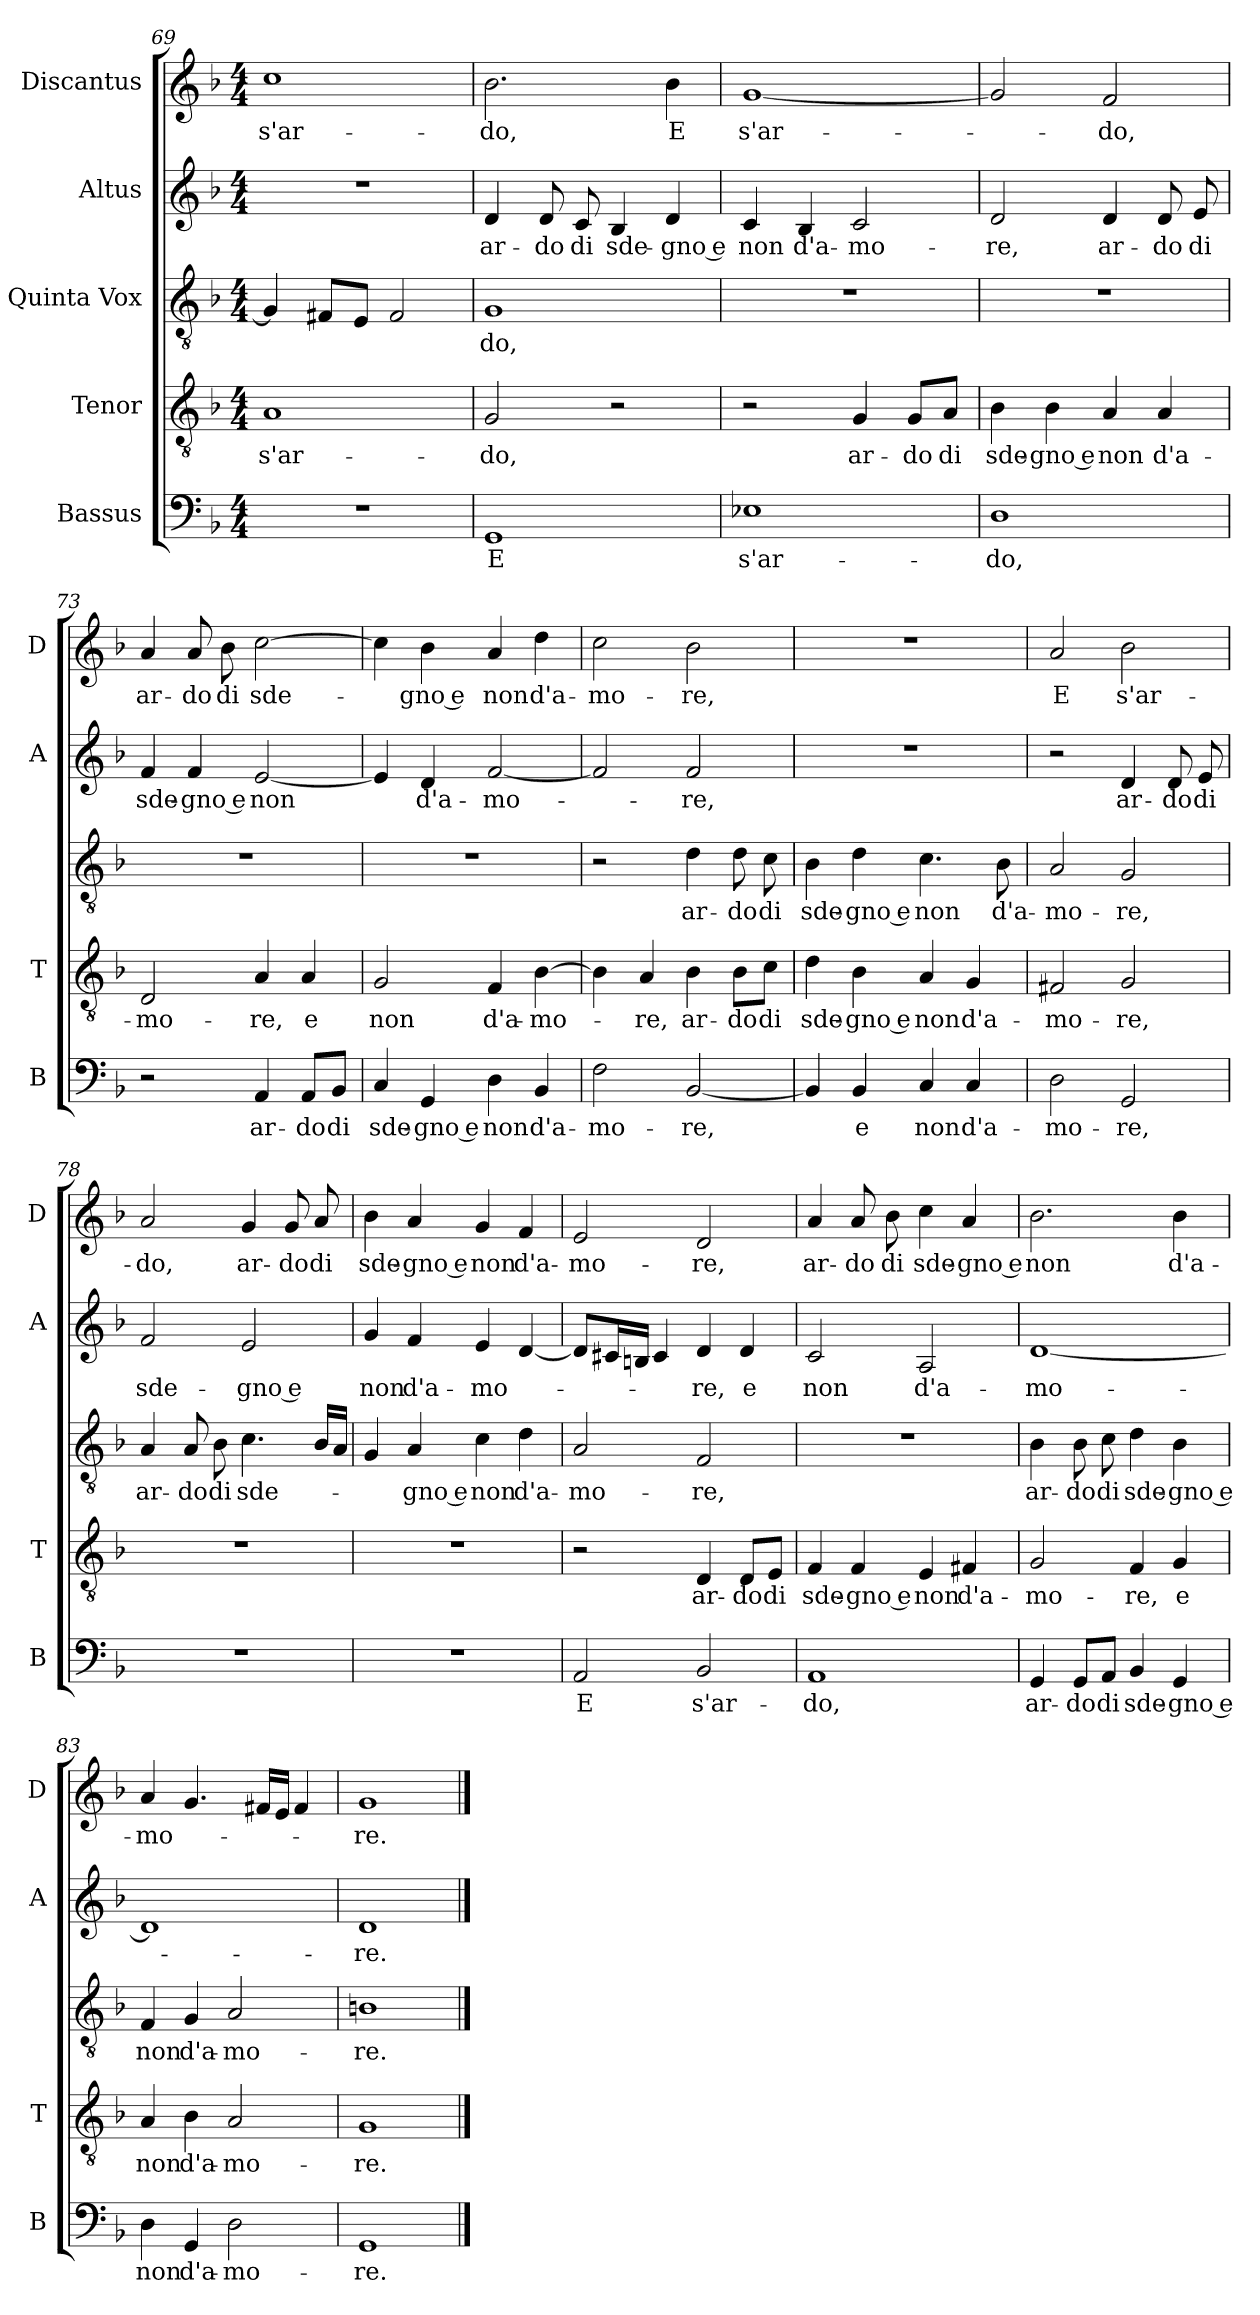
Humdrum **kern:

**kern	**text	**kern	**text	**kern	**text	**kern	**text	**kern	**text
*part5	*part5	*part4	*part4	*part3	*part3	*part2	*part2	*part1	*part1
*staff5	*staff5	*staff4	*staff4	*staff3	*staff3	*staff2	*staff2	*staff1	*staff1
*I"Bassus	*	*I"Tenor	*	*I"Quinta Vox	*	*I"Altus	*	*I"Discantus	*
*I'B	*	*I'T	*	*	*	*I'A	*	*I'D	*
*clefF4	*	*clefGv2	*	*clefGv2	*	*clefG2	*	*clefG2	*
*k[b-]	*	*k[b-]	*	*k[b-]	*	*k[b-]	*	*k[b-]	*
*F:	*	*F:	*	*F:	*	*F:	*	*F:	*
*M4/4	*	*M4/4	*	*M4/4	*	*M4/4	*	*M4/4	*
=69	=69	=69	=69	=69	=69	=69	=69	=69	=69
!	!	!	!LO:LY:b	!	!	!	!	!	!LO:LY:b
1r	.	1A	s'ar-	4G/]	.	1r	.	1cc	s'ar-
.	.	.	.	8F#X/L	.	.	.	.	.
.	.	.	.	8E/J	.	.	.	.	.
.	.	.	.	2F#/	.	.	.	.	.
=70	=70	=70	=70	=70	=70	=70	=70	=70	=70
!	!LO:LY:b	!	!LO:LY:b	!	!LO:LY:b	!	!LO:LY:b	!	!LO:LY:b
1GG	E	2G/	-do,	1G	-do,	4d/	ar-	2.b-\	-do,
!	!	!	!	!	!	!	!LO:LY:b	!	!
.	.	.	.	.	.	8d/	-do	.	.
!	!	!	!	!	!	!	!LO:LY:b	!	!
.	.	.	.	.	.	8c/	di	.	.
!	!	!	!	!	!	!	!LO:LY:b	!	!
.	.	2r	.	.	.	4B-/	sde-	.	.
!	!	!	!	!	!	!	!LO:LY:b	!	!LO:LY:b
.	.	.	.	.	.	4d/	-gno e	4b-\	E
=71	=71	=71	=71	=71	=71	=71	=71	=71	=71
!	!LO:LY:b	!	!	!	!	!	!LO:LY:b	!	!LO:LY:b
1E-X	s'ar-	2r	.	1r	.	4c/	non	[1g	s'ar-
!	!	!	!	!	!	!	!LO:LY:b	!	!
.	.	.	.	.	.	4B-/	d'a-	.	.
!	!	!	!LO:LY:b	!	!	!	!LO:LY:b	!	!
.	.	4G/	ar-	.	.	2c/	-mo-	.	.
!	!	!	!LO:LY:b	!	!	!	!	!	!
.	.	8G/L	-do	.	.	.	.	.	.
!	!	!	!LO:LY:b	!	!	!	!	!	!
.	.	8A/J	di	.	.	.	.	.	.
=72	=72	=72	=72	=72	=72	=72	=72	=72	=72
!	!LO:LY:b	!	!LO:LY:b	!	!	!	!LO:LY:b	!	!
1D	-do,	4B-\	sde-	1r	.	2d/	-re,	2g/]	.
!	!	!	!LO:LY:b	!	!	!	!	!	!
.	.	4B-\	-gno e	.	.	.	.	.	.
!	!	!	!LO:LY:b	!	!	!	!LO:LY:b	!	!LO:LY:b
.	.	4A/	non	.	.	4d/	ar-	2f/	-do,
!	!	!	!LO:LY:b	!	!	!	!LO:LY:b	!	!
.	.	4A/	d'a-	.	.	8d/	-do	.	.
!	!	!	!	!	!	!	!LO:LY:b	!	!
.	.	.	.	.	.	8e/	di	.	.
!!LO:LB:g=z
=73	=73	=73	=73	=73	=73	=73	=73	=73	=73
!	!	!	!LO:LY:b	!	!	!	!LO:LY:b	!	!LO:LY:b
2r	.	2D/	-mo-	1r	.	4f/	sde-	4a/	ar-
!	!	!	!	!	!	!	!LO:LY:b	!	!LO:LY:b
.	.	.	.	.	.	4f/	-gno e	8a/	-do
!	!	!	!	!	!	!	!	!	!LO:LY:b
.	.	.	.	.	.	.	.	8b-\	di
!	!LO:LY:b	!	!LO:LY:b	!	!	!	!LO:LY:b	!	!LO:LY:b
4AA/	ar-	4A/	-re,	.	.	[2e/	non	[2cc\	sde-
!	!LO:LY:b	!	!LO:LY:b	!	!	!	!	!	!
8AA/L	-do	4A/	e	.	.	.	.	.	.
!	!LO:LY:b	!	!	!	!	!	!	!	!
8BB-/J	di	.	.	.	.	.	.	.	.
=74	=74	=74	=74	=74	=74	=74	=74	=74	=74
!	!LO:LY:b	!	!LO:LY:b	!	!	!	!	!	!
4C/	sde-	2G/	non	1r	.	4e/]	.	4cc\]	.
!	!LO:LY:b	!	!	!	!	!	!LO:LY:b	!	!LO:LY:b
4GG/	-gno e	.	.	.	.	4d/	d'a-	4b-\	-gno e
!	!LO:LY:b	!	!LO:LY:b	!	!	!	!LO:LY:b	!	!LO:LY:b
4D\	non	4F/	d'a-	.	.	[2f/	-mo-	4a/	non
!	!LO:LY:b	!	!LO:LY:b	!	!	!	!	!	!LO:LY:b
4BB-/	d'a-	[4B-\	-mo-	.	.	.	.	4dd\	d'a-
=75	=75	=75	=75	=75	=75	=75	=75	=75	=75
!	!LO:LY:b	!	!	!	!	!	!	!	!LO:LY:b
2F\	-mo-	4B-\]	.	2r	.	2f/]	.	2cc\	-mo-
!	!	!	!LO:LY:b	!	!	!	!	!	!
.	.	4A/	-re,	.	.	.	.	.	.
!	!LO:LY:b	!	!LO:LY:b	!	!LO:LY:b	!	!LO:LY:b	!	!LO:LY:b
[2BB-/	-re,	4B-\	ar-	4d\	ar-	2f/	-re,	2b-\	-re,
!	!	!	!LO:LY:b	!	!LO:LY:b	!	!	!	!
.	.	8B-\L	-do	8d\	-do	.	.	.	.
!	!	!	!LO:LY:b	!	!LO:LY:b	!	!	!	!
.	.	8c\J	di	8c\	di	.	.	.	.
=76	=76	=76	=76	=76	=76	=76	=76	=76	=76
!	!	!	!LO:LY:b	!	!LO:LY:b	!	!	!	!
4BB-/]	.	4d\	sde-	4B-\	sde-	1r	.	1r	.
!	!LO:LY:b	!	!LO:LY:b	!	!LO:LY:b	!	!	!	!
4BB-/	e	4B-\	-gno e	4d\	-gno e	.	.	.	.
!	!LO:LY:b	!	!LO:LY:b	!	!LO:LY:b	!	!	!	!
4C/	non	4A/	non	4.c\	non	.	.	.	.
!	!LO:LY:b	!	!LO:LY:b	!	!	!	!	!	!
4C/	d'a-	4G/	d'a-	.	.	.	.	.	.
!	!	!	!	!	!LO:LY:b	!	!	!	!
.	.	.	.	8B-\	d'a-	.	.	.	.
=77	=77	=77	=77	=77	=77	=77	=77	=77	=77
!	!LO:LY:b	!	!LO:LY:b	!	!LO:LY:b	!	!	!	!LO:LY:b
2D\	-mo-	2F#X/	-mo-	2A/	-mo-	2r	.	2a/	E
!	!LO:LY:b	!	!LO:LY:b	!	!LO:LY:b	!	!LO:LY:b	!	!LO:LY:b
2GG/	-re,	2G/	-re,	2G/	-re,	4d/	ar-	2b-\	s'ar-
!	!	!	!	!	!	!	!LO:LY:b	!	!
.	.	.	.	.	.	8d/	-do	.	.
!	!	!	!	!	!	!	!LO:LY:b	!	!
.	.	.	.	.	.	8e/	di	.	.
=78	=78	=78	=78	=78	=78	=78	=78	=78	=78
!	!	!	!	!	!LO:LY:b	!	!LO:LY:b	!	!LO:LY:b
1r	.	1r	.	4A/	ar-	2f/	sde-	2a/	-do,
!	!	!	!	!	!LO:LY:b	!	!	!	!
.	.	.	.	8A/	-do	.	.	.	.
!	!	!	!	!	!LO:LY:b	!	!	!	!
.	.	.	.	8B-\	di	.	.	.	.
!	!	!	!	!	!LO:LY:b	!	!LO:LY:b	!	!LO:LY:b
.	.	.	.	4.c\	sde-	2e/	-gno e	4g/	ar-
!	!	!	!	!	!	!	!	!	!LO:LY:b
.	.	.	.	.	.	.	.	8g/	-do
!	!	!	!	!	!	!	!	!	!LO:LY:b
.	.	.	.	16B-/LL	.	.	.	8a/	di
.	.	.	.	16A/JJ	.	.	.	.	.
!!LO:PB:g=z
=79	=79	=79	=79	=79	=79	=79	=79	=79	=79
!	!	!	!	!	!	!	!LO:LY:b	!	!LO:LY:b
1r	.	1r	.	4G/	.	4g/	non	4b-\	sde-
!	!	!	!	!	!LO:LY:b	!	!LO:LY:b	!	!LO:LY:b
.	.	.	.	4A/	-gno e	4f/	d'a-	4a/	-gno e
!	!	!	!	!	!LO:LY:b	!	!LO:LY:b	!	!LO:LY:b
.	.	.	.	4c\	non	4e/	-mo-	4g/	non
!	!	!	!	!	!LO:LY:b	!	!	!	!LO:LY:b
.	.	.	.	4d\	d'a-	[4d/	.	4f/	d'a-
=80	=80	=80	=80	=80	=80	=80	=80	=80	=80
!	!LO:LY:b	!	!	!	!LO:LY:b	!	!	!	!LO:LY:b
2AA/	E	2r	.	2A/	-mo-	8d/L]	.	2e/	-mo-
.	.	.	.	.	.	16c#X/L	.	.	.
.	.	.	.	.	.	16Bn/JJ	.	.	.
.	.	.	.	.	.	4c#/	.	.	.
!	!LO:LY:b	!	!LO:LY:b	!	!LO:LY:b	!	!LO:LY:b	!	!LO:LY:b
2BB-/	s'ar-	4D/	ar-	2F/	-re,	4d/	-re,	2d/	-re,
!	!	!	!LO:LY:b	!	!	!	!LO:LY:b	!	!
.	.	8D/L	-do	.	.	4d/	e	.	.
!	!	!	!LO:LY:b	!	!	!	!	!	!
.	.	8E/J	di	.	.	.	.	.	.
=81	=81	=81	=81	=81	=81	=81	=81	=81	=81
!	!LO:LY:b	!	!LO:LY:b	!	!	!	!LO:LY:b	!	!LO:LY:b
1AA	-do,	4F/	sde-	1r	.	2c/	non	4a/	ar-
!	!	!	!LO:LY:b	!	!	!	!	!	!LO:LY:b
.	.	4F/	-gno e	.	.	.	.	8a/	-do
!	!	!	!	!	!	!	!	!	!LO:LY:b
.	.	.	.	.	.	.	.	8b-\	di
!	!	!	!LO:LY:b	!	!	!	!LO:LY:b	!	!LO:LY:b
.	.	4E/	non	.	.	2A/	d'a-	4cc\	sde-
!	!	!	!LO:LY:b	!	!	!	!	!	!LO:LY:b
.	.	4F#X/	d'a-	.	.	.	.	4a/	-gno e
=82	=82	=82	=82	=82	=82	=82	=82	=82	=82
!	!LO:LY:b	!	!LO:LY:b	!	!LO:LY:b	!	!LO:LY:b	!	!LO:LY:b
4GG/	ar-	2G/	-mo-	4B-\	ar-	[1d	-mo-	2.b-\	non
!	!LO:LY:b	!	!	!	!LO:LY:b	!	!	!	!
8GG/L	-do	.	.	8B-\	-do	.	.	.	.
!	!LO:LY:b	!	!	!	!LO:LY:b	!	!	!	!
8AA/J	di	.	.	8c\	di	.	.	.	.
!	!LO:LY:b	!	!LO:LY:b	!	!LO:LY:b	!	!	!	!
4BB-/	sde-	4F/	-re,	4d\	sde-	.	.	.	.
!	!LO:LY:b	!	!LO:LY:b	!	!LO:LY:b	!	!	!	!LO:LY:b
4GG/	-gno e	4G/	e	4B-\	-gno e	.	.	4b-\	d'a-
=83	=83	=83	=83	=83	=83	=83	=83	=83	=83
!	!LO:LY:b	!	!LO:LY:b	!	!LO:LY:b	!	!	!	!LO:LY:b
4D\	non	4A/	non	4F/	non	1d]	.	4a/	-mo-
!	!LO:LY:b	!	!LO:LY:b	!	!LO:LY:b	!	!	!	!
4GG/	d'a-	4B-\	d'a-	4G/	d'a-	.	.	4.g/	.
!	!LO:LY:b	!	!LO:LY:b	!	!LO:LY:b	!	!	!	!
2D\	-mo-	2A/	-mo-	2A/	-mo-	.	.	.	.
.	.	.	.	.	.	.	.	16f#X/LL	.
.	.	.	.	.	.	.	.	16e/JJ	.
.	.	.	.	.	.	.	.	4f#/	.
=84	=84	=84	=84	=84	=84	=84	=84	=84	=84
!	!LO:LY:b	!	!LO:LY:b	!	!LO:LY:b	!	!LO:LY:b	!	!LO:LY:b
1GG	-re.	1G	-re.	1Bn	-re.	1d	-re.	1g	-re.
==	==	==	==	==	==	==	==	==	==
*-	*-	*-	*-	*-	*-	*-	*-	*-	*-
